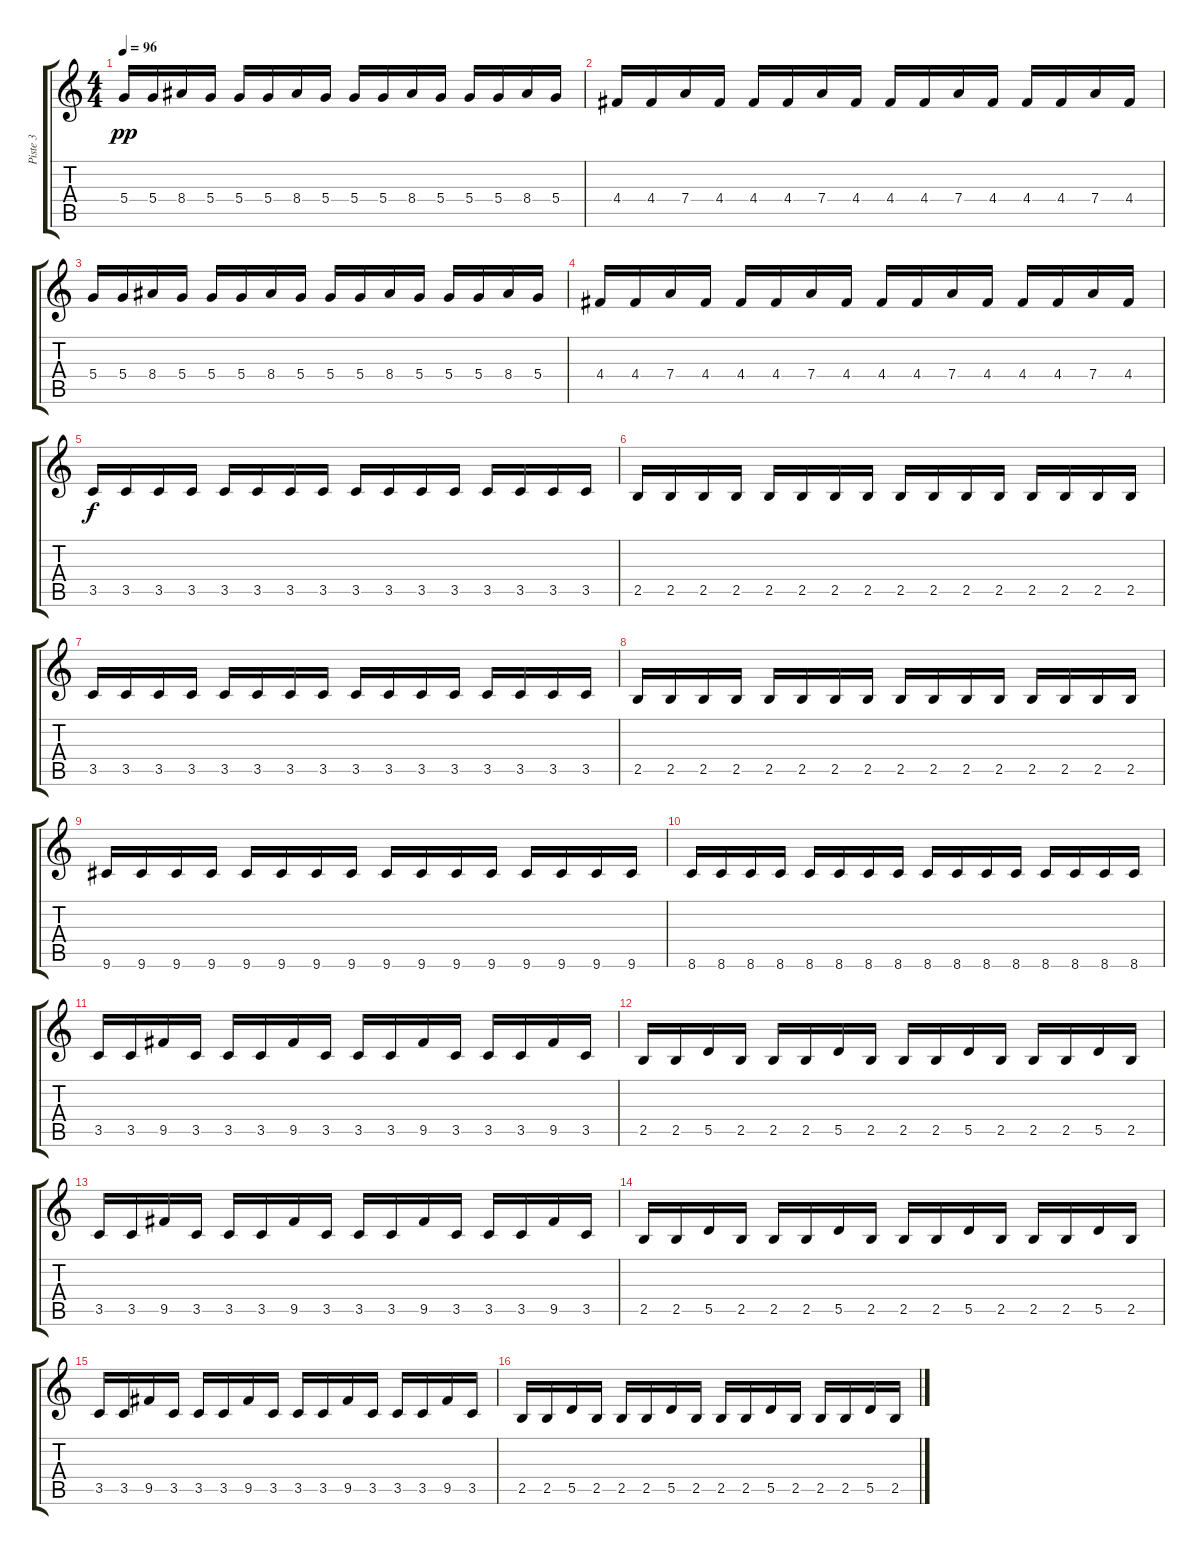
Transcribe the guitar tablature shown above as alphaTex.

\track ("Piste 3" "Piste 3") {instrument acousticbass}
\staff {score tabs}
\tuning (E4 B3 G3 D3 A2 E2) {hide}
\ts (4 4)
\tempo 96
\clef g2
\ks c
5.4.16{dy pp instrument acousticbass} 5.4.16 8.4.16 5.4.16 5.4.16 5.4.16 8.4.16 5.4.16 5.4.16 5.4.16 8.4.16 5.4.16 5.4.16 5.4.16 8.4.16 5.4.16 |
4.4.16 4.4.16 7.4.16 4.4.16 4.4.16 4.4.16 7.4.16 4.4.16 4.4.16 4.4.16 7.4.16 4.4.16 4.4.16 4.4.16 7.4.16 4.4.16 |
5.4.16 5.4.16 8.4.16 5.4.16 5.4.16 5.4.16 8.4.16 5.4.16 5.4.16 5.4.16 8.4.16 5.4.16 5.4.16 5.4.16 8.4.16 5.4.16 |
4.4.16 4.4.16 7.4.16 4.4.16 4.4.16 4.4.16 7.4.16 4.4.16 4.4.16 4.4.16 7.4.16 4.4.16 4.4.16 4.4.16 7.4.16 4.4.16 |
3.5.16{dy f} 3.5.16 3.5.16 3.5.16 3.5.16 3.5.16 3.5.16 3.5.16 3.5.16 3.5.16 3.5.16 3.5.16 3.5.16 3.5.16 3.5.16 3.5.16 |
2.5.16 2.5.16 2.5.16 2.5.16 2.5.16 2.5.16 2.5.16 2.5.16 2.5.16 2.5.16 2.5.16 2.5.16 2.5.16 2.5.16 2.5.16 2.5.16 |
3.5.16 3.5.16 3.5.16 3.5.16 3.5.16 3.5.16 3.5.16 3.5.16 3.5.16 3.5.16 3.5.16 3.5.16 3.5.16 3.5.16 3.5.16 3.5.16 |
2.5.16 2.5.16 2.5.16 2.5.16 2.5.16 2.5.16 2.5.16 2.5.16 2.5.16 2.5.16 2.5.16 2.5.16 2.5.16 2.5.16 2.5.16 2.5.16 |
9.6.16 9.6.16 9.6.16 9.6.16 9.6.16 9.6.16 9.6.16 9.6.16 9.6.16 9.6.16 9.6.16 9.6.16 9.6.16 9.6.16 9.6.16 9.6.16 |
8.6.16 8.6.16 8.6.16 8.6.16 8.6.16 8.6.16 8.6.16 8.6.16 8.6.16 8.6.16 8.6.16 8.6.16 8.6.16 8.6.16 8.6.16 8.6.16 |
3.5.16 3.5.16 9.5.16 3.5.16 3.5.16 3.5.16 9.5.16 3.5.16 3.5.16 3.5.16 9.5.16 3.5.16 3.5.16 3.5.16 9.5.16 3.5.16 |
2.5.16 2.5.16 5.5.16 2.5.16 2.5.16 2.5.16 5.5.16 2.5.16 2.5.16 2.5.16 5.5.16 2.5.16 2.5.16 2.5.16 5.5.16 2.5.16 |
3.5.16 3.5.16 9.5.16 3.5.16 3.5.16 3.5.16 9.5.16 3.5.16 3.5.16 3.5.16 9.5.16 3.5.16 3.5.16 3.5.16 9.5.16 3.5.16 |
2.5.16 2.5.16 5.5.16 2.5.16 2.5.16 2.5.16 5.5.16 2.5.16 2.5.16 2.5.16 5.5.16 2.5.16 2.5.16 2.5.16 5.5.16 2.5.16 |
3.5.16 3.5.16 9.5.16 3.5.16 3.5.16 3.5.16 9.5.16 3.5.16 3.5.16 3.5.16 9.5.16 3.5.16 3.5.16 3.5.16 9.5.16 3.5.16 |
2.5.16 2.5.16 5.5.16 2.5.16 2.5.16 2.5.16 5.5.16 2.5.16 2.5.16 2.5.16 5.5.16 2.5.16 2.5.16 2.5.16 5.5.16 2.5.16
